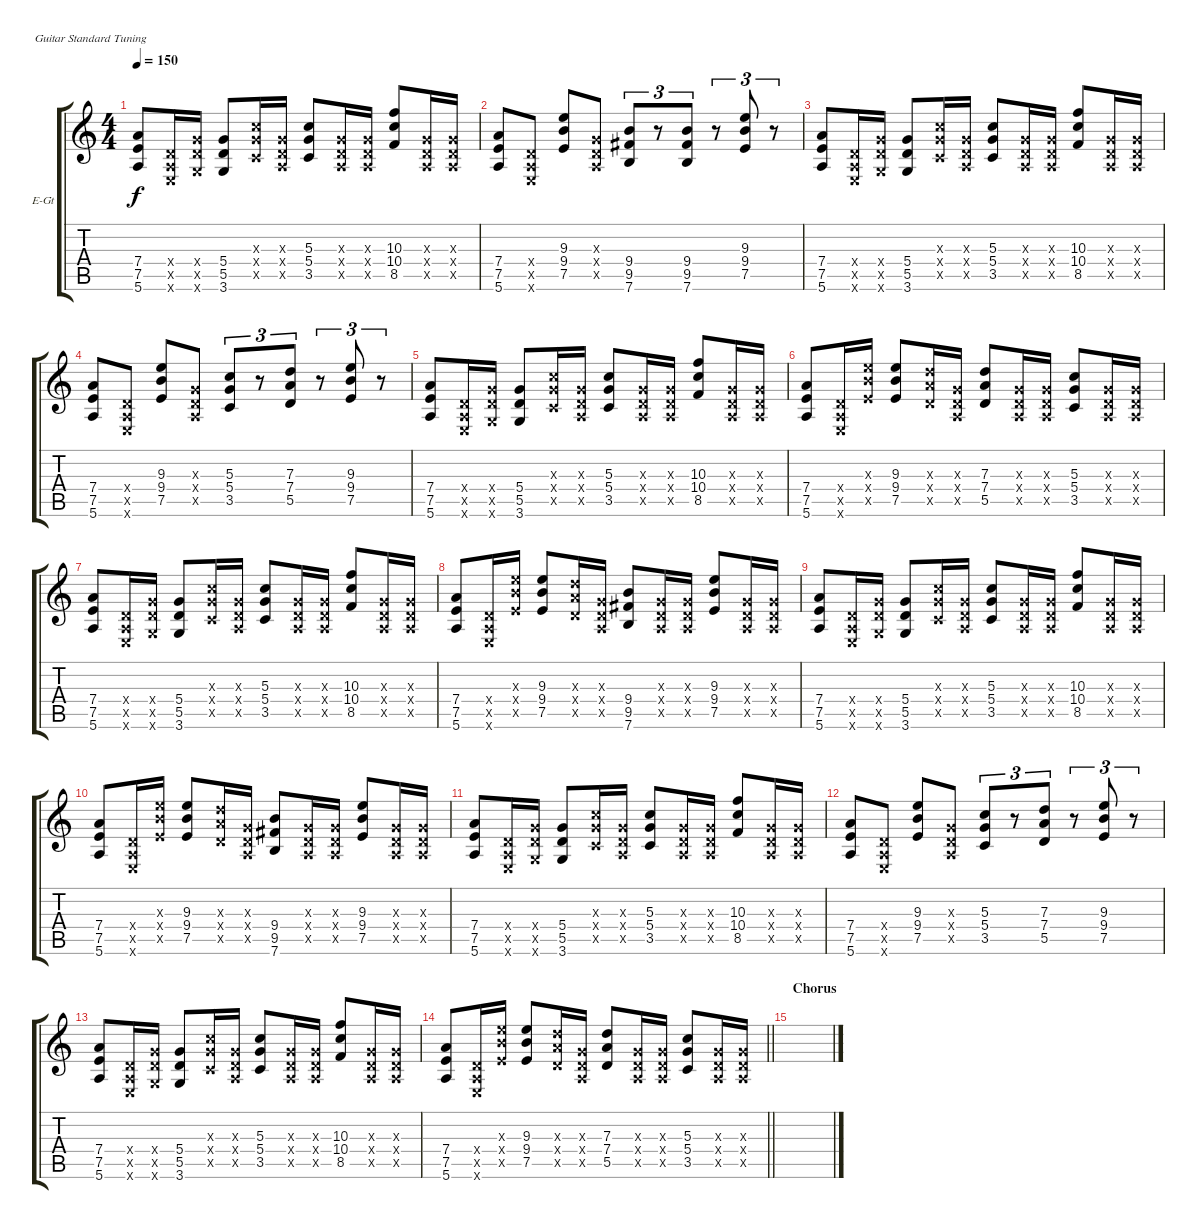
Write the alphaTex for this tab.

\bracketExtendMode groupsimilarinstruments
\firstSystemTrackNameOrientation horizontal
\otherSystemsTrackNameOrientation horizontal
\track ("Jamie Cook Clean" "E-Gt") {instrument electricguitarclean}
\staff {score tabs}
\tuning (E4 B3 G3 D3 A2 E2)
\ts (4 4)
\tempo 150
\clef g2
\scale
0.333333
\ks c
(7.4 7.5 5.6).8{dy f} (0.4{x} 0.5{x} 0.6{x}).16 (5.4{x} 5.5{x} 3.6{x}).16 (5.4 5.5 3.6).8 (5.3{x} 5.4{x} 3.5{x}).16 (0.3{x} 0.4{x} 0.5{x}).16 (5.3 5.4 3.5).8 (0.3{x} 0.4{x} 0.5{x}).16 (0.3{x} 0.4{x} 0.5{x}).16 (10.4 8.5 10.3).8 (0.3{x} 0.4{x} 0.5{x}).16 (0.3{x} 0.4{x} 0.5{x}).16 |
\scale
0.333333 (7.4 7.5 5.6).8 (0.4{x} 0.5{x} 0.6{x}).8 (9.3 9.4 7.5).8 (0.3{x} 0.4{x} 0.5{x}).8 (9.4 9.5 7.6).8{tu (3 2)} r.8{tu (3 2)} (9.4 9.5 7.6).8{tu (3 2)} r.8{tu (3 2)} (9.4 7.5 9.3).8{tu (3 2)} r.8{tu (3 2)} |
\scale
0.333333 (7.4 7.5 5.6).8 (0.4{x} 0.5{x} 0.6{x}).16 (5.4{x} 5.5{x} 3.6{x}).16 (5.4 5.5 3.6).8 (5.3{x} 5.4{x} 3.5{x}).16 (0.3{x} 0.4{x} 0.5{x}).16 (5.3 5.4 3.5).8 (0.3{x} 0.4{x} 0.5{x}).16 (0.3{x} 0.4{x} 0.5{x}).16 (10.4 8.5 10.3).8 (0.3{x} 0.4{x} 0.5{x}).16 (0.3{x} 0.4{x} 0.5{x}).16 |
\scale
0.333333 (7.4 7.5 5.6).8 (0.4{x} 0.5{x} 0.6{x}).8 (9.3 9.4 7.5).8 (0.3{x} 0.4{x} 0.5{x}).8 (5.3 5.4 3.5).8{tu (3 2)} r.8{tu (3 2)} (7.3 7.4 5.5).8{tu (3 2)} r.8{tu (3 2)} (9.3 9.4 7.5).8{tu (3 2)} r.8{tu (3 2)} |
\scale
0.333333 (7.4 7.5 5.6).8 (0.4{x} 0.5{x} 0.6{x}).16 (5.4{x} 5.5{x} 3.6{x}).16 (5.4 5.5 3.6).8 (5.3{x} 5.4{x} 3.5{x}).16 (0.3{x} 0.4{x} 0.5{x}).16 (5.3 5.4 3.5).8 (0.3{x} 0.4{x} 0.5{x}).16 (0.3{x} 0.4{x} 0.5{x}).16 (10.4 8.5 10.3).8 (0.3{x} 0.4{x} 0.5{x}).16 (0.3{x} 0.4{x} 0.5{x}).16 |
\scale
0.333333 (7.4 7.5 5.6).8 (0.4{x} 0.5{x} 0.6{x}).16 (9.3{x} 9.4{x} 7.5{x}).16 (9.3 9.4 7.5).8 (7.3{x} 7.4{x} 5.5{x}).16 (0.3{x} 0.4{x} 0.5{x}).16 (7.3 7.4 5.5).8 (0.3{x} 0.4{x} 0.5{x}).16 (0.3{x} 0.4{x} 0.5{x}).16 (5.3 5.4 3.5).8 (0.3{x} 0.4{x} 0.5{x}).16 (0.3{x} 0.4{x} 0.5{x}).16 |
\scale
0.333333 (7.4 7.5 5.6).8 (0.4{x} 0.5{x} 0.6{x}).16 (5.4{x} 5.5{x} 3.6{x}).16 (5.4 5.5 3.6).8 (5.3{x} 5.4{x} 3.5{x}).16 (0.3{x} 0.4{x} 0.5{x}).16 (5.3 5.4 3.5).8 (0.3{x} 0.4{x} 0.5{x}).16 (0.3{x} 0.4{x} 0.5{x}).16 (10.3 10.4 8.5).8 (0.3{x} 0.4{x} 0.5{x}).16 (0.3{x} 0.4{x} 0.5{x}).16 |
\scale
0.333333 (7.4 7.5 5.6).8 (0.4{x} 0.5{x} 0.6{x}).16 (9.3{x} 9.4{x} 7.5{x}).16 (9.3 9.4 7.5).8 (7.3{x} 7.4{x} 5.5{x}).16 (0.3{x} 0.4{x} 0.5{x}).16 (9.4 9.5 7.6).8 (0.3{x} 0.4{x} 0.5{x}).16 (0.3{x} 0.4{x} 0.5{x}).16 (9.3 9.4 7.5).8 (0.3{x} 0.4{x} 0.5{x}).16 (0.3{x} 0.4{x} 0.5{x}).16 |
\scale
0.333333 (7.4 7.5 5.6).8 (0.4{x} 0.5{x} 0.6{x}).16 (5.4{x} 5.5{x} 3.6{x}).16 (5.4 5.5 3.6).8 (5.3{x} 5.4{x} 3.5{x}).16 (0.3{x} 0.4{x} 0.5{x}).16 (5.3 5.4 3.5).8 (0.3{x} 0.4{x} 0.5{x}).16 (0.3{x} 0.4{x} 0.5{x}).16 (10.3 10.4 8.5).8 (0.3{x} 0.4{x} 0.5{x}).16 (0.3{x} 0.4{x} 0.5{x}).16 |
\scale
0.333333 (7.4 7.5 5.6).8 (0.4{x} 0.5{x} 0.6{x}).16 (9.3{x} 9.4{x} 7.5{x}).16 (9.3 9.4 7.5).8 (7.3{x} 7.4{x} 5.5{x}).16 (0.3{x} 0.4{x} 0.5{x}).16 (9.4 9.5 7.6).8 (0.3{x} 0.4{x} 0.5{x}).16 (0.3{x} 0.4{x} 0.5{x}).16 (9.3 9.4 7.5).8 (0.3{x} 0.4{x} 0.5{x}).16 (0.3{x} 0.4{x} 0.5{x}).16 |
\scale
0.333333 (7.4 7.5 5.6).8 (0.4{x} 0.5{x} 0.6{x}).16 (5.4{x} 5.5{x} 3.6{x}).16 (5.4 5.5 3.6).8 (5.3{x} 5.4{x} 3.5{x}).16 (0.3{x} 0.4{x} 0.5{x}).16 (5.3 5.4 3.5).8 (0.3{x} 0.4{x} 0.5{x}).16 (0.3{x} 0.4{x} 0.5{x}).16 (10.3 10.4 8.5).8 (0.3{x} 0.4{x} 0.5{x}).16 (0.3{x} 0.4{x} 0.5{x}).16 |
\scale
0.333333 (7.4 7.5 5.6).8 (0.4{x} 0.5{x} 0.6{x}).8 (9.3 9.4 7.5).8 (0.3{x} 0.4{x} 0.5{x}).8 (5.3 5.4 3.5).8{tu (3 2)} r.8{tu (3 2)} (7.3 7.4 5.5).8{tu (3 2)} r.8{tu (3 2)} (9.3 9.4 7.5).8{tu (3 2)} r.8{tu (3 2)} |
\scale
0.333333 (7.4 7.5 5.6).8 (0.4{x} 0.5{x} 0.6{x}).16 (5.4{x} 5.5{x} 3.6{x}).16 (5.4 5.5 3.6).8 (5.3{x} 5.4{x} 3.5{x}).16 (0.3{x} 0.4{x} 0.5{x}).16 (5.3 5.4 3.5).8 (0.3{x} 0.4{x} 0.5{x}).16 (0.3{x} 0.4{x} 0.5{x}).16 (10.3 10.4 8.5).8 (0.3{x} 0.4{x} 0.5{x}).16 (0.3{x} 0.4{x} 0.5{x}).16 |
\scale
0.333333
\barLineRight lightlight
(7.4 7.5 5.6).8 (0.4{x} 0.5{x} 0.6{x}).16 (9.3{x} 9.4{x} 7.5{x}).16 (9.3 9.4 7.5).8 (7.3{x} 7.4{x} 5.5{x}).16 (0.3{x} 0.4{x} 0.5{x}).16 (7.3 7.4 5.5).8 (0.3{x} 0.4{x} 0.5{x}).16 (0.3{x} 0.4{x} 0.5{x}).16 (5.3 5.4 3.5).8 (0.3{x} 0.4{x} 0.5{x}).16 (0.3{x} 0.4{x} 0.5{x}).16 |
\section ("" "Chorus")
\scale
0.333333 |
\scale
0.333333
